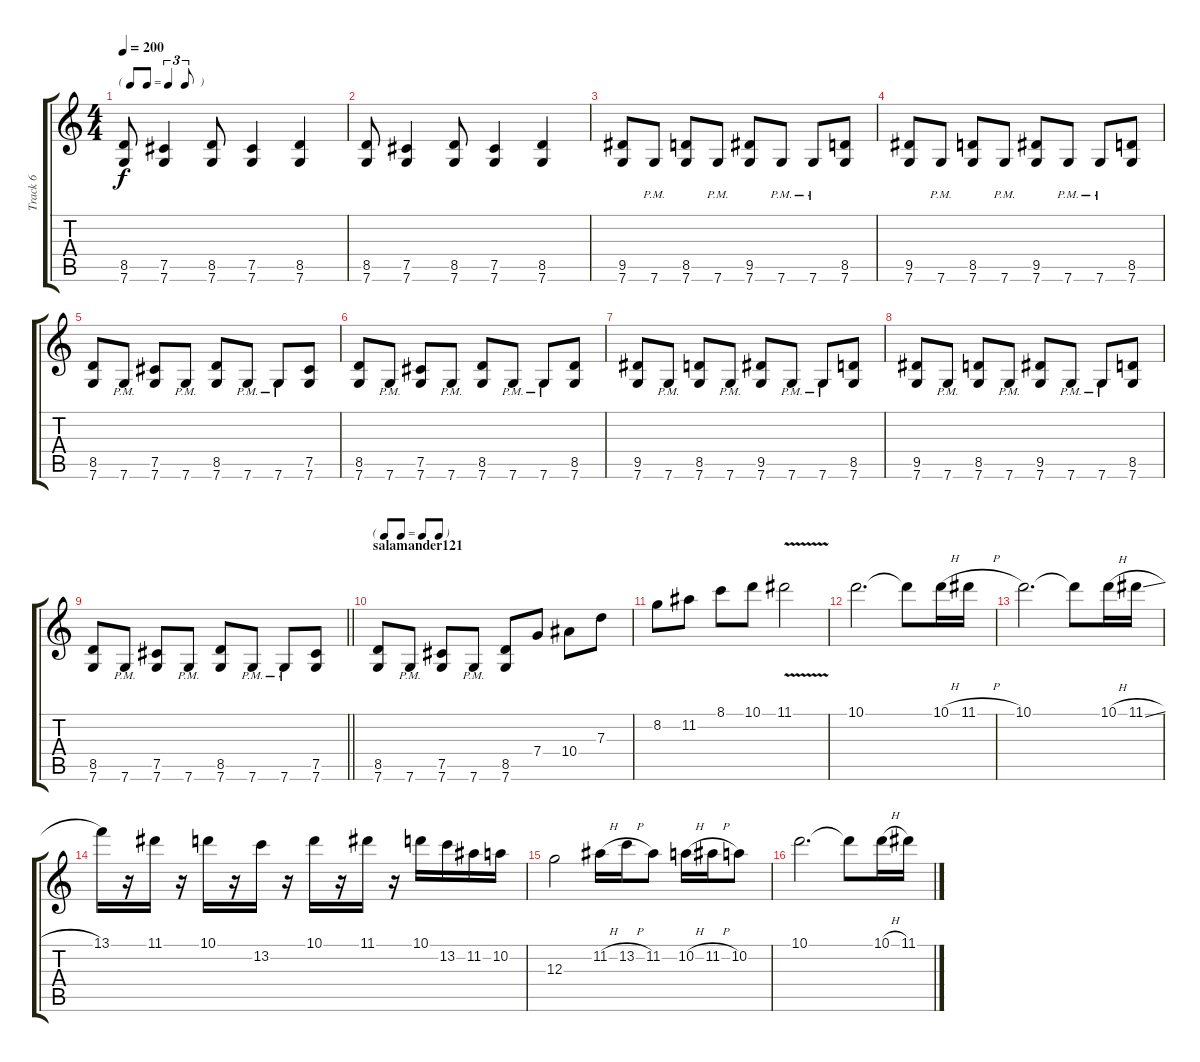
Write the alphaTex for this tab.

\track ("Track 6" "Track 6") {instrument distortionguitar}
\staff {score tabs}
\tuning (E4 B3 G3 C3 Gb2 C2) {hide}
\ts (4 4)
\tf triplet8th
\tempo 200
\clef g2
\ks c
(8.5 7.6).8{dy f} (7.5 7.6).4 (8.5 7.6).8 (7.5 7.6).4 (8.5 7.6).4 |
(8.5 7.6).8 (7.5 7.6).4 (8.5 7.6).8 (7.5 7.6).4 (8.5 7.6).4 |
(9.5 7.6).8 7.6{pm}.8 (8.5 7.6).8 7.6{pm}.8 (9.5 7.6).8 7.6{pm}.8 7.6{pm}.8 (8.5 7.6).8 |
(9.5 7.6).8 7.6{pm}.8 (8.5 7.6).8 7.6{pm}.8 (9.5 7.6).8 7.6{pm}.8 7.6{pm}.8 (8.5 7.6).8 |
(8.5 7.6).8 7.6{pm}.8 (7.5 7.6).8 7.6{pm}.8 (8.5 7.6).8 7.6{pm}.8 7.6{pm}.8 (7.5 7.6).8 |
(8.5 7.6).8 7.6{pm}.8 (7.5 7.6).8 7.6{pm}.8 (8.5 7.6).8 7.6{pm}.8 7.6{pm}.8 (8.5 7.6).8 |
(9.5 7.6).8 7.6{pm}.8 (8.5 7.6).8 7.6{pm}.8 (9.5 7.6).8 7.6{pm}.8 7.6{pm}.8 (8.5 7.6).8 |
(9.5 7.6).8 7.6{pm}.8 (8.5 7.6).8 7.6{pm}.8 (9.5 7.6).8 7.6{pm}.8 7.6{pm}.8 (8.5 7.6).8 |
\barLineRight lightlight
(8.5 7.6).8 7.6{pm}.8 (7.5 7.6).8 7.6{pm}.8 (8.5 7.6).8 7.6{pm}.8 7.6{pm}.8 (7.5 7.6).8 |
\tf none
\section ("" "salamander121")
(8.5 7.6).8 7.6{pm}.8 (7.5 7.6).8 7.6{pm}.8 (8.5 7.6).8 7.4.8 10.4.8 7.3.8 |
8.2.8 11.2.8 8.1.8 10.1.8 11.1{v}.2 |
10.1.2{d} 10.1{t}.8 10.1{h}.16 11.1{h}.16 |
10.1.2{d} 10.1{t}.8 10.1{h}.16 11.1{sl}.16 |
13.1.16 r.16 11.1.16 r.16 10.1.16 r.16 13.2.16 r.16 10.1.16 r.16 11.1.16 r.16 10.1.16 13.2.16 11.2.16 10.2.16 |
12.3.2 11.2{h}.16 13.2{h}.16 11.2.8 10.2{h}.16 11.2{h}.16 10.2.8 |
10.1.2{d} 10.1{t}.8 10.1{h}.16 11.1{h}.16
